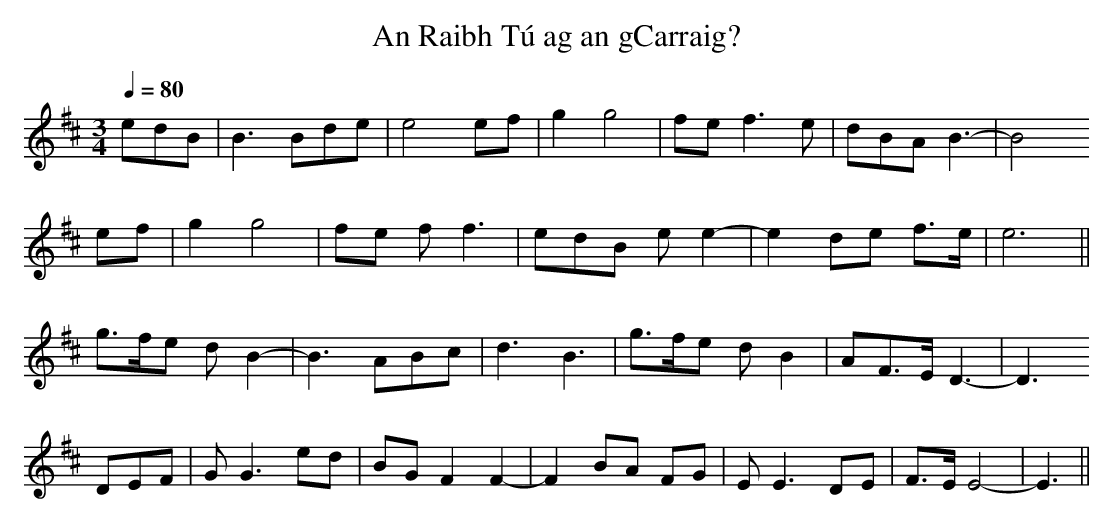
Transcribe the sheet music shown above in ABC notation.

X:1
T:An Raibh T\'u ag an gCarraig?
M:3/4
L:1/8
Q:1/4=80
K:Edor
edB | B3 Bde | e4 ef | g2 g4 | fe f3 e | dBA B3- | B4
ef | g2 g4 | fe f f3 | edB e e2- | e2 de f>e | e6 ||
g>fe dB2- | B3 ABc | d3 B3 | g>fe dB2 | AF>E D3- | D3
DEF | G G3 ed | BG F2 F2- | F2 BA FG | E E3 DE | F>E E4- | E3 ||
